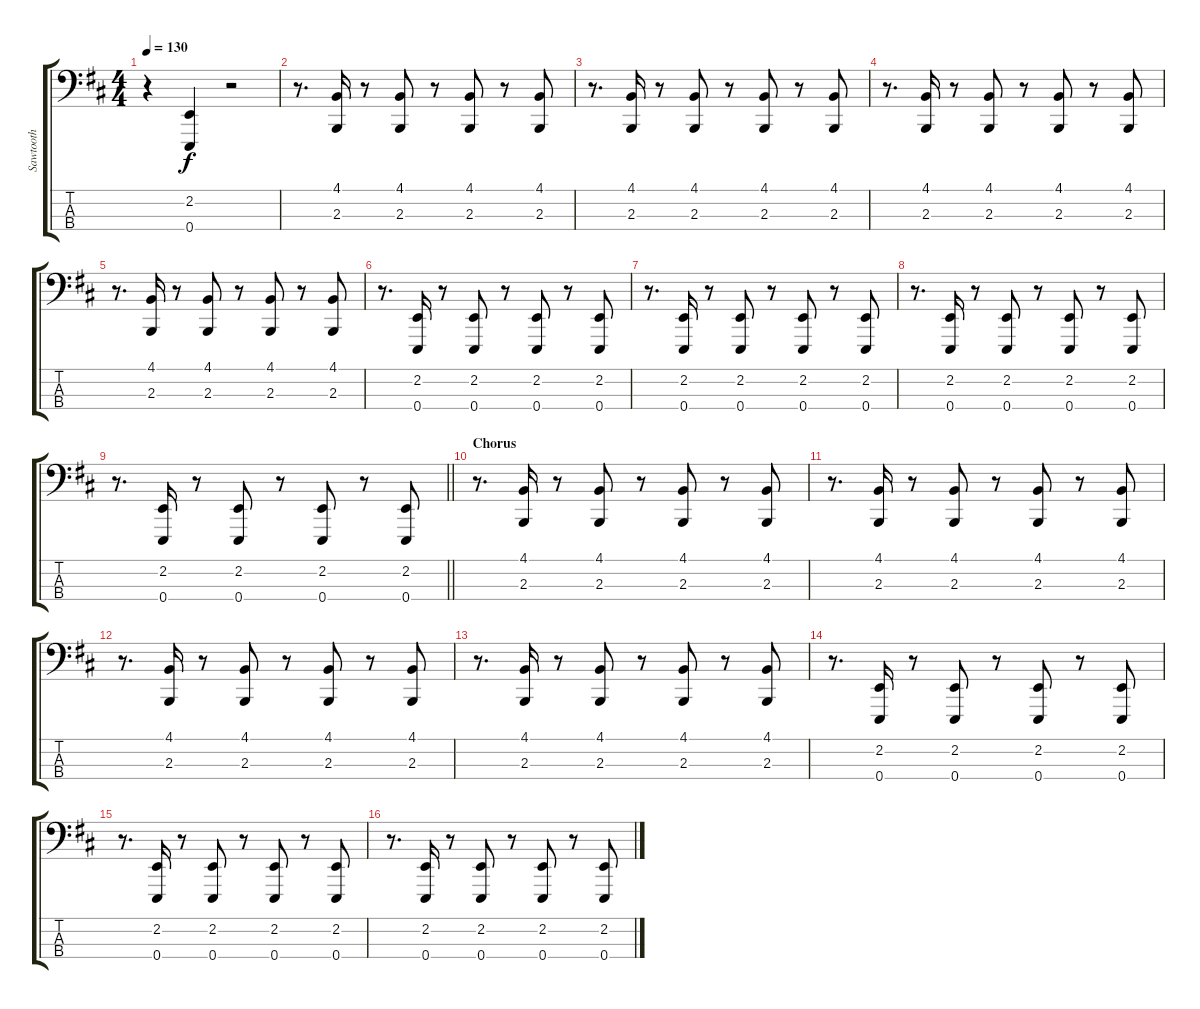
\track ("Sawtooth" "Sawtooth") {instrument lead2sawtooth}
\staff {score tabs}
\tuning (G2 D2 A1 E1) {hide}
\ts (4 4)
\tempo 130
\clef f4
\ks d
r.4{dy f} (2.2 0.4).4 r.2 |
r.8{d} (4.1 2.3).16 r.8 (4.1 2.3).8 r.8 (4.1 2.3).8 r.8 (4.1 2.3).8 |
r.8{d} (4.1 2.3).16 r.8 (4.1 2.3).8 r.8 (4.1 2.3).8 r.8 (4.1 2.3).8 |
r.8{d} (4.1 2.3).16 r.8 (4.1 2.3).8 r.8 (4.1 2.3).8 r.8 (4.1 2.3).8 |
r.8{d} (4.1 2.3).16 r.8 (4.1 2.3).8 r.8 (4.1 2.3).8 r.8 (4.1 2.3).8 |
r.8{d} (2.2 0.4).16 r.8 (2.2 0.4).8 r.8 (2.2 0.4).8 r.8 (2.2 0.4).8 |
r.8{d} (2.2 0.4).16 r.8 (2.2 0.4).8 r.8 (2.2 0.4).8 r.8 (2.2 0.4).8 |
r.8{d} (2.2 0.4).16 r.8 (2.2 0.4).8 r.8 (2.2 0.4).8 r.8 (2.2 0.4).8 |
\barLineRight lightlight
r.8{d} (2.2 0.4).16 r.8 (2.2 0.4).8 r.8 (2.2 0.4).8 r.8 (2.2 0.4).8 |
\section ("" "Chorus")
r.8{d} (4.1 2.3).16 r.8 (4.1 2.3).8 r.8 (4.1 2.3).8 r.8 (4.1 2.3).8 |
r.8{d} (4.1 2.3).16 r.8 (4.1 2.3).8 r.8 (4.1 2.3).8 r.8 (4.1 2.3).8 |
r.8{d} (4.1 2.3).16 r.8 (4.1 2.3).8 r.8 (4.1 2.3).8 r.8 (4.1 2.3).8 |
r.8{d} (4.1 2.3).16 r.8 (4.1 2.3).8 r.8 (4.1 2.3).8 r.8 (4.1 2.3).8 |
r.8{d} (2.2 0.4).16 r.8 (2.2 0.4).8 r.8 (2.2 0.4).8 r.8 (2.2 0.4).8 |
r.8{d} (2.2 0.4).16 r.8 (2.2 0.4).8 r.8 (2.2 0.4).8 r.8 (2.2 0.4).8 |
r.8{d} (2.2 0.4).16 r.8 (2.2 0.4).8 r.8 (2.2 0.4).8 r.8 (2.2 0.4).8
